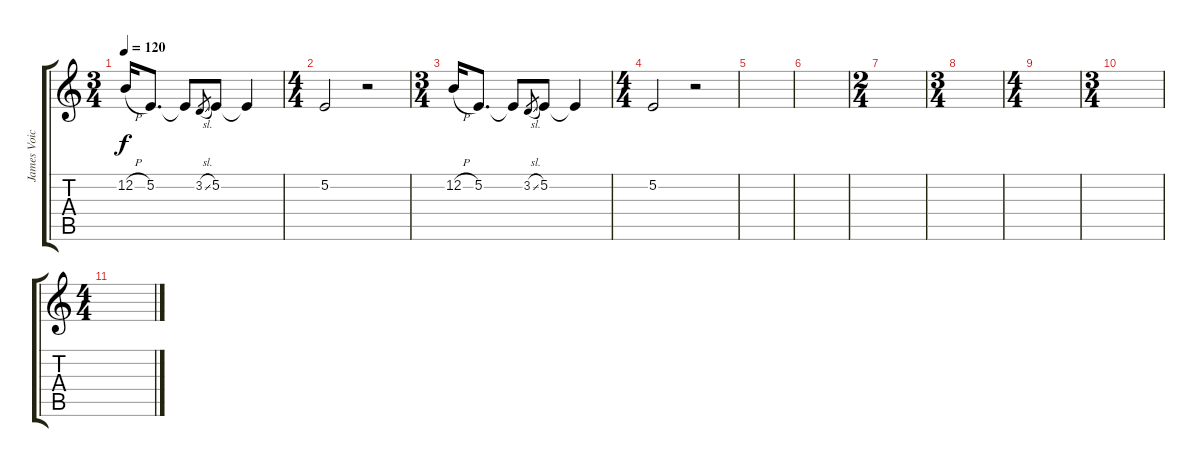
\track ("James Voice" "James Voic") {instrument cello}
\staff {score tabs}
\tuning (E4 B3 G3 D3 A2 E2) {hide}
\ts (3 4)
\tempo 120
\clef g2
\ks c
12.2{h}.16{dy f} 5.2.8{d} 5.2{t}.8 3.2{sl}.8{gr} 5.2.8 5.2{t}.4 |
\ts (4 4)
5.2.2 r.2 |
\ts (3 4)
12.2{h}.16 5.2.8{d} 5.2{t}.8 3.2{sl}.8{gr} 5.2.8 5.2{t}.4 |
\ts (4 4)
5.2.2 r.2 |
|
|
\ts (2 4)
|
\ts (3 4)
|
\ts (4 4)
|
\ts (3 4)
|
\ts (4 4)
